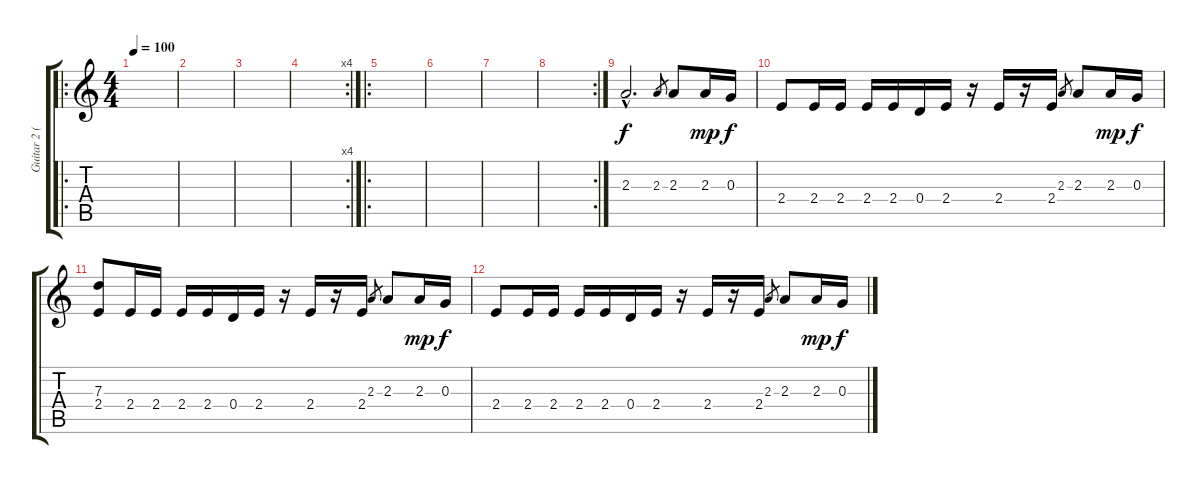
\track ("Guitar 2 (electric)" "Guitar 2 (") {instrument overdrivenguitar}
\staff {score tabs}
\tuning (E4 B3 G3 D3 A2 E2) {hide}
\ro
\ts (4 4)
\tempo 100
\clef g2
\ks c
|
|
|
\rc 4
|
\ro
|
|
|
\rc 2
|
2.3{hac}.2{d} 2.3.8{gr} 2.3.8 2.3.16{dy mp} 0.3.16{dy f} |
2.4.8 2.4.16 2.4.16 2.4.16 2.4.16 0.4.16 2.4.16 r.16 2.4.16 r.16 2.4.16 2.3.8{gr} 2.3.8 2.3.16{dy mp} 0.3.16{dy f} |
(7.3 2.4).8 2.4.16 2.4.16 2.4.16 2.4.16 0.4.16 2.4.16 r.16 2.4.16 r.16 2.4.16 2.3.8{gr} 2.3.8 2.3.16{dy mp} 0.3.16{dy f} |
2.4.8 2.4.16 2.4.16 2.4.16 2.4.16 0.4.16 2.4.16 r.16 2.4.16 r.16 2.4.16 2.3.8{gr} 2.3.8 2.3.16{dy mp} 0.3.16{dy f}
